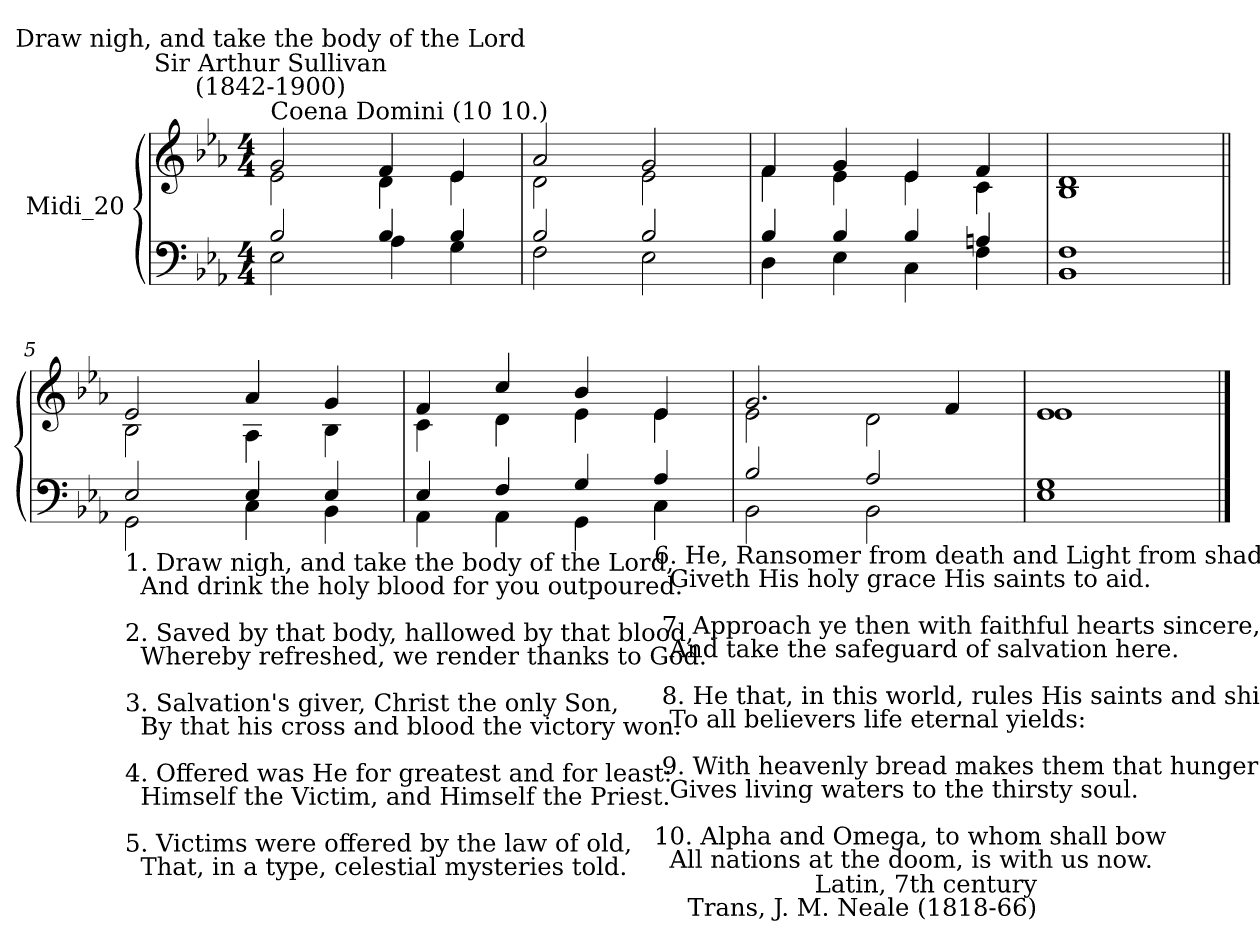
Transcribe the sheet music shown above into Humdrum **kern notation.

**kern	**kern
*part2	*part1
*staff2	*staff1
*I"Midi_20	*I"Midi_20
*clefF4	*clefG2
*k[b-e-a-]	*k[b-e-a-]
*E-:	*E-:
*M4/4	*M4/4
=1	=1
*^	*^
!	!	!LO:TX:a:t=Coena Domini (10 10.)	!
!	!	!LO:TX:a:cj:t=Sir Arthur Sullivan\n(1842-1900)	!
!	!	!LO:TX:a:cj:t=Draw nigh, and take the body of the Lord	!
2B-/	2E-\	2g/	2e-\
4B-/	4A-\	4f/	4d\
4B-/	4G\	4e-/	4e-\
=2	=2	=2	=2
2B-/	2F\	2a-/	2d\
2B-/	2E-\	2g/	2e-\
=3	=3	=3	=3
4B-/	4D\	4f/	4f\
4B-/	4E-\	4g/	4e-\
4B-/	4C\	4e-/	4e-\
4An/	4F\	4f/	4c\
=4	=4	=4	=4
1F/	1BB-\	1d/	1B-\
!!LO:LB:g=z	!!
=5||	=5||	=5||	=5||
!LO:TX:b:t=1. Draw nigh, and take the body of the Lord,\n    And drink the holy blood for you outpoured.\n\n2. Saved by that body, hallowed by that blood,\n    Whereby refreshed, we render thanks to God.\n\n3. Salvation's giver, Christ the only Son,\n    By that his cross and blood the victory won.\n\n4. Offered was He for greatest and for least&colon;\n    Himself the Victim, and Himself the Priest.\n\n5. Victims were offered by the law of old,\n    That, in a type, celestial mysteries told.	!	!	!
2E-/	2GG\	2e-/	2B-\
4E-/	4C\	4a-/	4A-\
4E-/	4BB-\	4g/	4B-\
=6	=6	=6	=6
4E-/	4AA-\	4f/	4c\
4F/	4AA-\	4cc/	4d\
4G/	4GG\	4b-/	4e-\
!LO:TX:b:t=6. He, Ransomer from death and Light from shade,\n     Giveth His holy grace His saints to aid.\n\n 7. Approach ye then with faithful hearts sincere,\n     And take the safeguard of salvation here.\n\n 8. He that, in this world, rules His saints and shields,\n     To all believers life eternal yields&colon;\n\n 9. With heavenly bread makes them that hunger whole,\n     Gives living waters to the thirsty soul.\n\n10. Alpha and Omega, to whom shall bow\n      All nations at the doom, is with us now.	!	!	!
4A-/	4C\	4e-/	4e-\
=7	=7	=7	=7
2B-/	2BB-\	2.g/	2e-\
2A-/	2BB-\	.	2d\
.	.	4f/	.
=8	=8	=8	=8
!LO:TX:b:rj:t=Latin, 7th century\nTrans, J. M. Neale (1818-66)	!	!	!
1G/	1E-\	1e-/	1e-\
*v	*v	*	*
*	*v	*v
==	==
*-	*-
